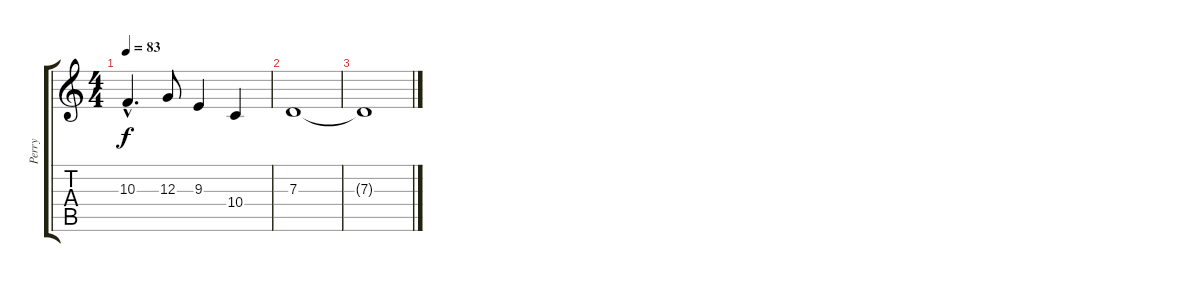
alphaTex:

\track ("Perry" "Perry") {instrument synthstrings1}
\staff {score tabs}
\tuning (E4 B3 G3 D3 A2 E2) {hide}
\ts (4 4)
\tempo 83
\clef g2
\ks c
10.3{hac}.4{d dy f} 12.3.8 9.3.4 10.4.4 |
7.3.1 |
7.3{t}.1
